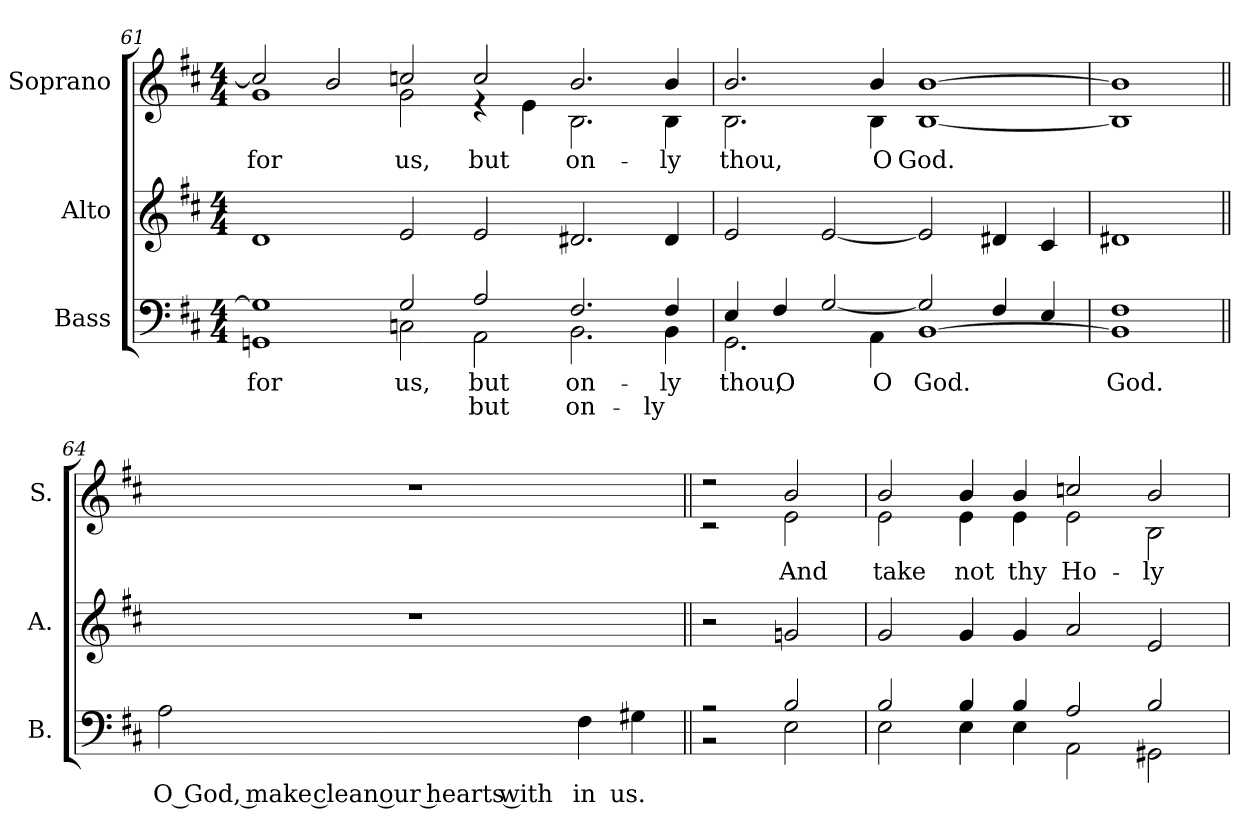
**kern	**text	**text	**kern	**kern	**text
*part3	*part3	*part3	*part2	*part1	*part1
*staff3	*staff3	*staff3	*staff2	*staff1	*staff1
*I"Bass	*	*	*I"Alto	*I"Soprano	*
*I'B.	*	*	*I'A.	*I'S.	*
!!LO:LB:g=z
*clefF4	*	*	*clefG2	*clefG2	*
*k[f#c#]	*	*	*k[f#c#]	*k[f#c#]	*
*D:	*	*	*D:	*D:	*
*M4/4	*	*	*M4/4	*M4/4	*
=61	=61	=61	=61	=61	=61
!	!LO:LY:b:color=#000000	!	!	!	!
*^	*	*	*	*^	*
!	!	!	!	!	!	!	!LO:LY:b:color=#000000
1GGni	1Gi]	for	.	1di	2cci/]	1gi	for
.	.	.	.	.	2bi/	.	.
!	!	!LO:LY:b:color=#000000	!	!	!	!	!
!	!	!LO:LY:a:color=#000000	!	!	!	!	!
!	!	!	!	!	!	!	!LO:LY:b:color=#000000
2Cni\	2Gi/	us,	.	2ei/	2ccni/	2gi\	us,
!	!	!LO:LY:a:color=#000000	!LO:LY:b:color=#000000	!	!	!	!
!	!	!	!	!	!	!	!LO:LY:b:color=#000000
2AAi\	2Ai/	but	but	2ei/	2cci/	4r	but
.	.	.	.	.	.	4ei\	.
!	!	!LO:LY:a:color=#000000	!LO:LY:b:color=#000000	!	!	!	!
!	!	!	!	!	!	!	!LO:LY:b:color=#000000
2.BBi\	2.F#i/	on-	-on-	2.d#Xi/	2.bi/	2.Bi\	on-
!	!	!LO:LY:a:color=#000000	!LO:LY:b:color=#000000	!	!	!	!
!	!	!	!	!	!	!	!LO:LY:b:color=#000000
4BBi\	4F#i/	-ly	ly	4d#i/	4bi/	4Bi\	-ly
=62	=62	=62	=62	=62	=62	=62	=62
!	!	!LO:LY:b:color=#000000	!	!	!	!	!
!	!	!LO:LY:a:color=#000000	!	!	!	!	!
!	!	!	!	!	!	!	!LO:LY:b:color=#000000
2.GGi\	4Ei/	thou,	.	2ei/	2.bi/	2.Bi\	thou,
!	!	!LO:LY:a:color=#000000	!	!	!	!	!
.	4F#i/	O	.	.	.	.	.
.	[2Gi/	.	.	[2ei/	.	.	.
!	!	!LO:LY:b:color=#000000	!	!	!	!	!
!	!	!	!	!	!	!	!LO:LY:b:color=#000000
4AAi\	.	O	.	.	4bi/	4Bi\	O
!	!	!LO:LY:b:color=#000000	!	!	!	!	!
!	!	!	!	!	!	!	!LO:LY:b:color=#000000
[1BBi	2Gi/]	God.	.	2ei/]	[1bi	[1Bi	God.
.	4F#i/	.	.	4d#Xi/	.	.	.
.	4Ei/	.	.	4c#i/	.	.	.
*	*	*	*	*	*v	*v	*
=63	=63	=63	=63	=63	=63	=63
!	!	!LO:LY:a:color=#000000	!	!	!	!
1BBi]	1F#i	God.	.	1d#Xi	1Bi] 1bi]	.
*v	*v	*	*	*	*	*
!!LO:PB:g=z
=64||	=64||	=64||	=64||	=64||	=64||
*^	*	*	*	*	*
!	!	!LO:LY:b:color=#000000	!	!	!	!
*v	*v	*	*	*	*	*
2Ai\	O God, make clean our hearts with	.	1r	1r	.
!	!LO:LY:b:color=#000000	!	!	!	!
4F#i\	in	.	.	.	.
!	!LO:LY:b:color=#000000	!	!	!	!
4G#Xi\	us.	.	.	.	.
=65||	=65||	=65||	=65||	=65||	=65||
*^	*	*	*	*^	*
2r	2r	.	.	2r	2r	2r	.
!	!	!	!	!	!	!	!LO:LY:b:color=#000000
2Bi/	2Ei\	.	.	2gni/	2bi/	2ei\	And
=66	=66	=66	=66	=66	=66	=66	=66
!	!	!	!	!	!	!	!LO:LY:b:color=#000000
2Bi/	2Ei\	.	.	2gi/	2bi/	2ei\	take
!	!	!	!	!	!	!	!LO:LY:b:color=#000000
4Bi/	4Ei\	.	.	4gi/	4bi/	4ei\	not
!	!	!	!	!	!	!	!LO:LY:b:color=#000000
4Bi/	4Ei\	.	.	4gi/	4bi/	4ei\	thy
!	!	!	!	!	!	!	!LO:LY:b:color=#000000
2Ai/	2AAi\	.	.	2ai/	2ccni/	2ei\	Ho-
!	!	!	!	!	!	!	!LO:LY:b:color=#000000
2Bi/	2GG#Xi\	.	.	2ei/	2bi/	2Bi\	-ly
*v	*v	*	*	*	*v	*v	*
=	=	=	=	=	=
*-	*-	*-	*-	*-	*-
